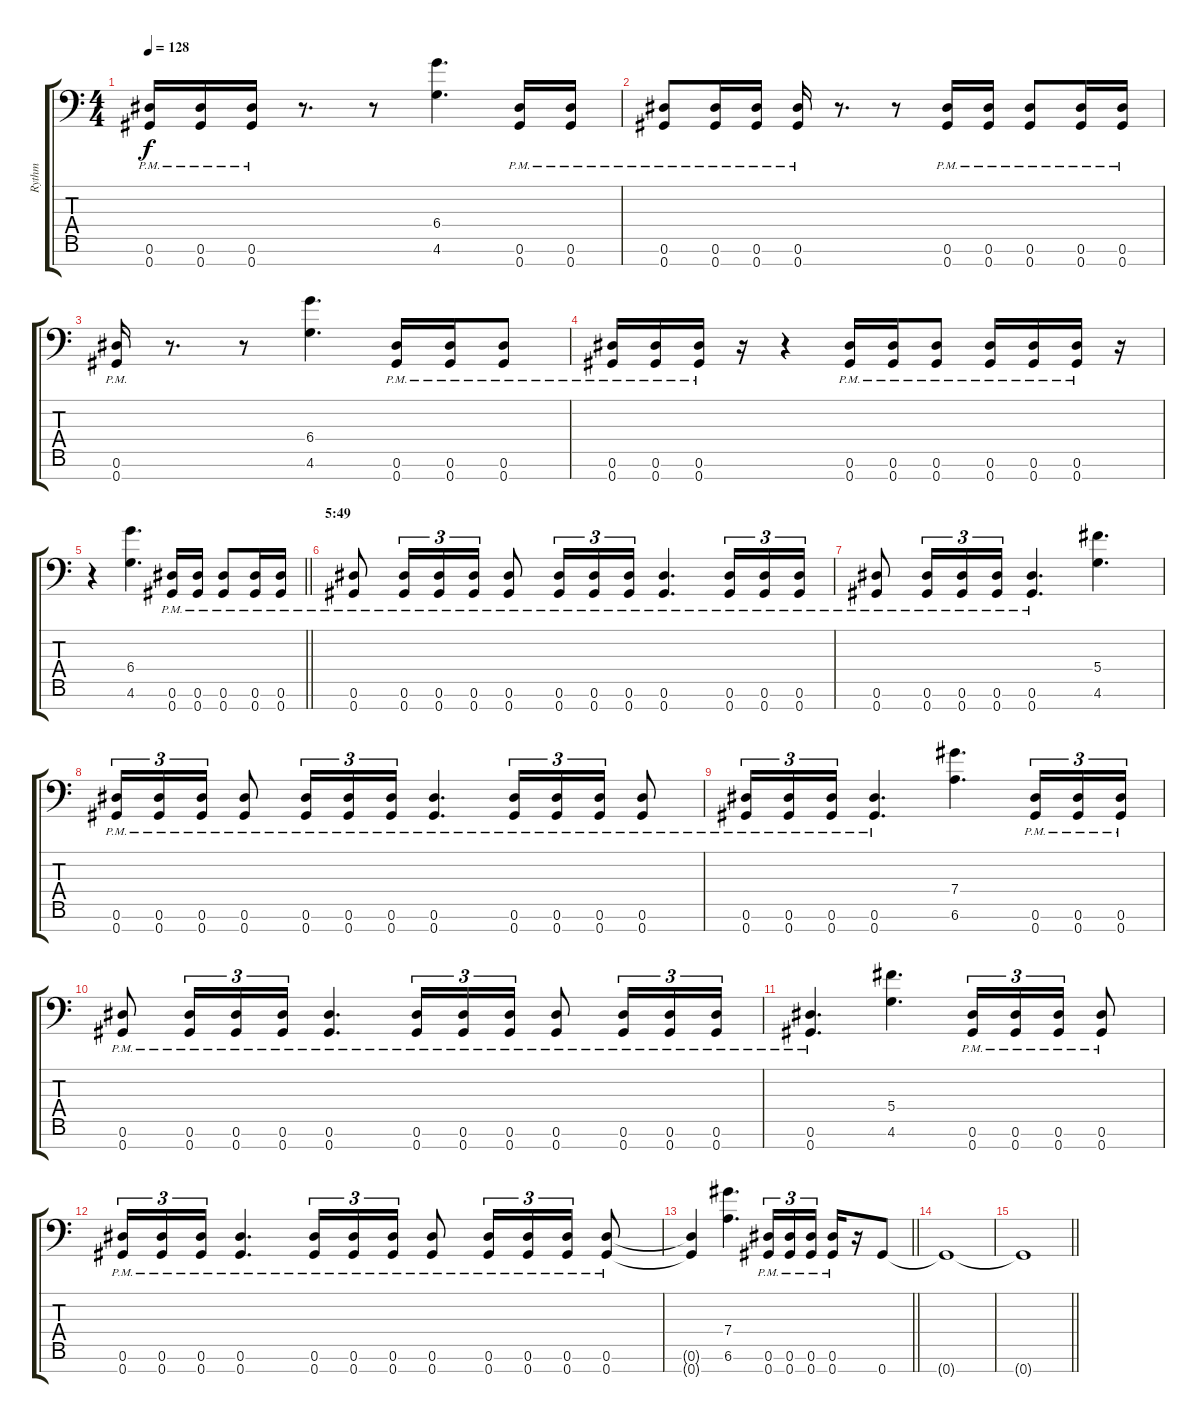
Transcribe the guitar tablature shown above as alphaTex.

\track ("Rythm" "Rythm") {instrument distortionguitar}
\staff {score tabs}
\tuning (Eb4 Bb3 Gb3 Db3 Ab2 Eb2 Ab1) {hide}
\ts (4 4)
\tempo 128
\clef f4
\ks c
(0.6{pm} 0.7{pm}).16{dy f} (0.6{pm} 0.7{pm}).16 (0.6{pm} 0.7{pm}).16 r.8{d} r.8 (6.4 4.6).4{d} (0.6{pm} 0.7{pm}).16 (0.6{pm} 0.7{pm}).16 |
(0.6{pm} 0.7{pm}).8 (0.6{pm} 0.7{pm}).16 (0.6{pm} 0.7{pm}).16 (0.6{pm} 0.7{pm}).16 r.8{d} r.8 (0.6{pm} 0.7{pm}).16 (0.6{pm} 0.7{pm}).16 (0.6{pm} 0.7{pm}).8 (0.6{pm} 0.7{pm}).16 (0.6{pm} 0.7{pm}).16 |
(0.6{pm} 0.7{pm}).16 r.8{d} r.8 (6.4 4.6).4{d} (0.6{pm} 0.7{pm}).16 (0.6{pm} 0.7{pm}).16 (0.6{pm} 0.7{pm}).8 |
(0.6{pm} 0.7{pm}).16 (0.6{pm} 0.7{pm}).16 (0.6{pm} 0.7{pm}).16 r.16 r.4 (0.6{pm} 0.7{pm}).16 (0.6{pm} 0.7{pm}).16 (0.6{pm} 0.7{pm}).8 (0.6{pm} 0.7{pm}).16 (0.6{pm} 0.7{pm}).16 (0.6{pm} 0.7{pm}).16 r.16 |
\barLineRight lightlight
r.4 (6.4 4.6).4{d} (0.6{pm} 0.7{pm}).16 (0.6{pm} 0.7{pm}).16 (0.6{pm} 0.7{pm}).8 (0.6{pm} 0.7{pm}).16 (0.6{pm} 0.7{pm}).16 |
\section ("" "5:49")
(0.6{pm} 0.7{pm}).8 (0.6 0.7{pm}).16{tu (3 2)} (0.6{pm} 0.7{pm}).16{tu (3 2)} (0.6{pm} 0.7{pm}).16{tu (3 2)} (0.6{pm} 0.7{pm}).8 (0.6{pm} 0.7{pm}).16{tu (3 2)} (0.6{pm} 0.7{pm}).16{tu (3 2)} (0.6{pm} 0.7{pm}).16{tu (3 2)} (0.6{pm} 0.7{pm}).4{d} (0.6{pm} 0.7{pm}).16{tu (3 2)} (0.6{pm} 0.7{pm}).16{tu (3 2)} (0.6{pm} 0.7{pm}).16{tu (3 2)} |
(0.6{pm} 0.7{pm}).8 (0.6{pm} 0.7{pm}).16{tu (3 2)} (0.6{pm} 0.7{pm}).16{tu (3 2)} (0.6{pm} 0.7{pm}).16{tu (3 2)} (0.6{pm} 0.7{pm}).4{d} (5.4 4.6).4{d} |
(0.6{pm} 0.7{pm}).16{tu (3 2)} (0.6{pm} 0.7{pm}).16{tu (3 2)} (0.6{pm} 0.7{pm}).16{tu (3 2)} (0.6{pm} 0.7{pm}).8 (0.6{pm} 0.7{pm}).16{tu (3 2)} (0.6{pm} 0.7{pm}).16{tu (3 2)} (0.6{pm} 0.7{pm}).16{tu (3 2)} (0.6{pm} 0.7{pm}).4{d} (0.6{pm} 0.7{pm}).16{tu (3 2)} (0.6{pm} 0.7{pm}).16{tu (3 2)} (0.6{pm} 0.7).16{tu (3 2)} (0.6{pm} 0.7{pm}).8 |
(0.6{pm} 0.7{pm}).16{tu (3 2)} (0.6{pm} 0.7{pm}).16{tu (3 2)} (0.6{pm} 0.7{pm}).16{tu (3 2)} (0.6{pm} 0.7{pm}).4{d} (7.4 6.6).4{d} (0.6{pm} 0.7{pm}).16{tu (3 2)} (0.6{pm} 0.7{pm}).16{tu (3 2)} (0.6{pm} 0.7{pm}).16{tu (3 2)} |
(0.6{pm} 0.7{pm}).8 (0.6{pm} 0.7{pm}).16{tu (3 2)} (0.6{pm} 0.7{pm}).16{tu (3 2)} (0.6{pm} 0.7{pm}).16{tu (3 2)} (0.6{pm} 0.7{pm}).4{d} (0.6{pm} 0.7{pm}).16{tu (3 2)} (0.6{pm} 0.7{pm}).16{tu (3 2)} (0.6{pm} 0.7{pm}).16{tu (3 2)} (0.6{pm} 0.7{pm}).8 (0.6{pm} 0.7{pm}).16{tu (3 2)} (0.6{pm} 0.7{pm}).16{tu (3 2)} (0.6{pm} 0.7{pm}).16{tu (3 2)} |
(0.6{pm} 0.7{pm}).4{d} (5.4 4.6).4{d} (0.6{pm} 0.7{pm}).16{tu (3 2)} (0.6{pm} 0.7{pm}).16{tu (3 2)} (0.6{pm} 0.7{pm}).16{tu (3 2)} (0.6{pm} 0.7{pm}).8 |
(0.6{pm} 0.7{pm}).16{tu (3 2)} (0.6{pm} 0.7{pm}).16{tu (3 2)} (0.6{pm} 0.7{pm}).16{tu (3 2)} (0.6{pm} 0.7{pm}).4{d} (0.6{pm} 0.7{pm}).16{tu (3 2)} (0.6{pm} 0.7{pm}).16{tu (3 2)} (0.6{pm} 0.7{pm}).16{tu (3 2)} (0.6{pm} 0.7{pm}).8 (0.6{pm} 0.7{pm}).16{tu (3 2)} (0.6{pm} 0.7{pm}).16{tu (3 2)} (0.6{pm} 0.7{pm}).16{tu (3 2)} (0.6{pm} 0.7{pm}).8 |
\barLineRight lightlight
(0.6{t} 0.7{t}).4 (7.4 6.6).4{d} (0.6{pm} 0.7{pm}).16{tu (3 2)} (0.6{pm} 0.7{pm}).16{tu (3 2)} (0.6{pm} 0.7{pm}).16{tu (3 2)} (0.6{pm} 0.7{pm}).16 r.16 0.7.8 |
0.7{t}.1 |
\barLineRight lightlight
0.7{t}.1
